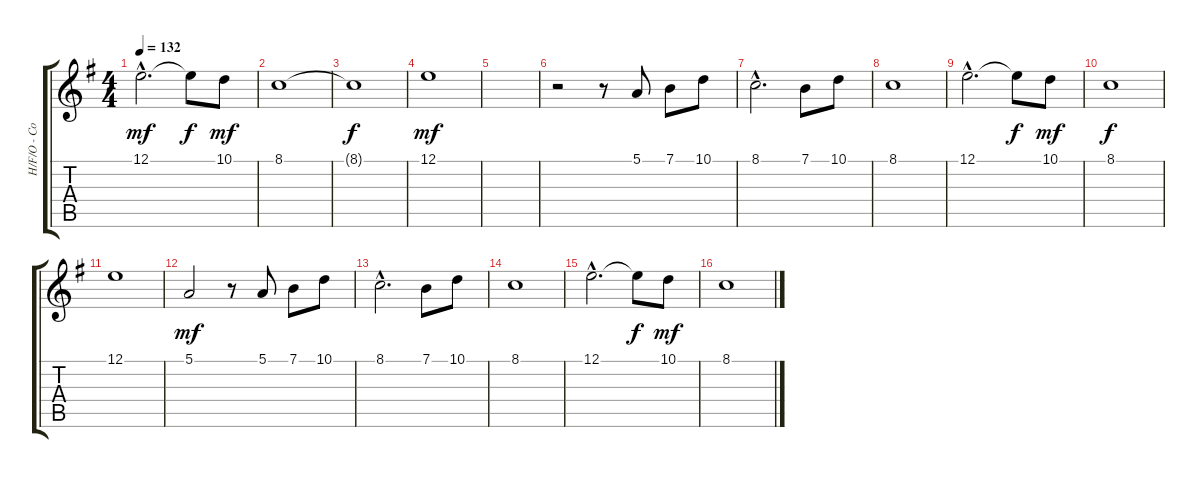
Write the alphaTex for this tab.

\track ("H/F/O - Coen Janssen" "H/F/O - Co") {instrument frenchhorn}
\staff {score tabs}
\tuning (E4 B3 G3 D3 A2 E2) {hide}
\ts (4 4)
\tempo 132
\clef g2
\ks g
12.1{hac}.2{d dy mf} 12.1{t}.8{dy f} 10.1.8{dy mf} |
8.1.1 |
8.1{t}.1{dy f} |
12.1.1{dy mf} |
|
r.2{balance 7} r.8 5.1.8 7.1.8 10.1.8 |
8.1{hac}.2{d} 7.1.8 10.1.8 |
8.1.1 |
12.1{hac}.2{d} 12.1{t}.8{dy f} 10.1.8{dy mf} |
8.1.1{dy f} |
12.1.1 |
5.1.2{dy mf balance 7} r.8 5.1.8 7.1.8 10.1.8 |
8.1{hac}.2{d} 7.1.8 10.1.8 |
8.1.1 |
12.1{hac}.2{d} 12.1{t}.8{dy f} 10.1.8{dy mf} |
8.1.1
